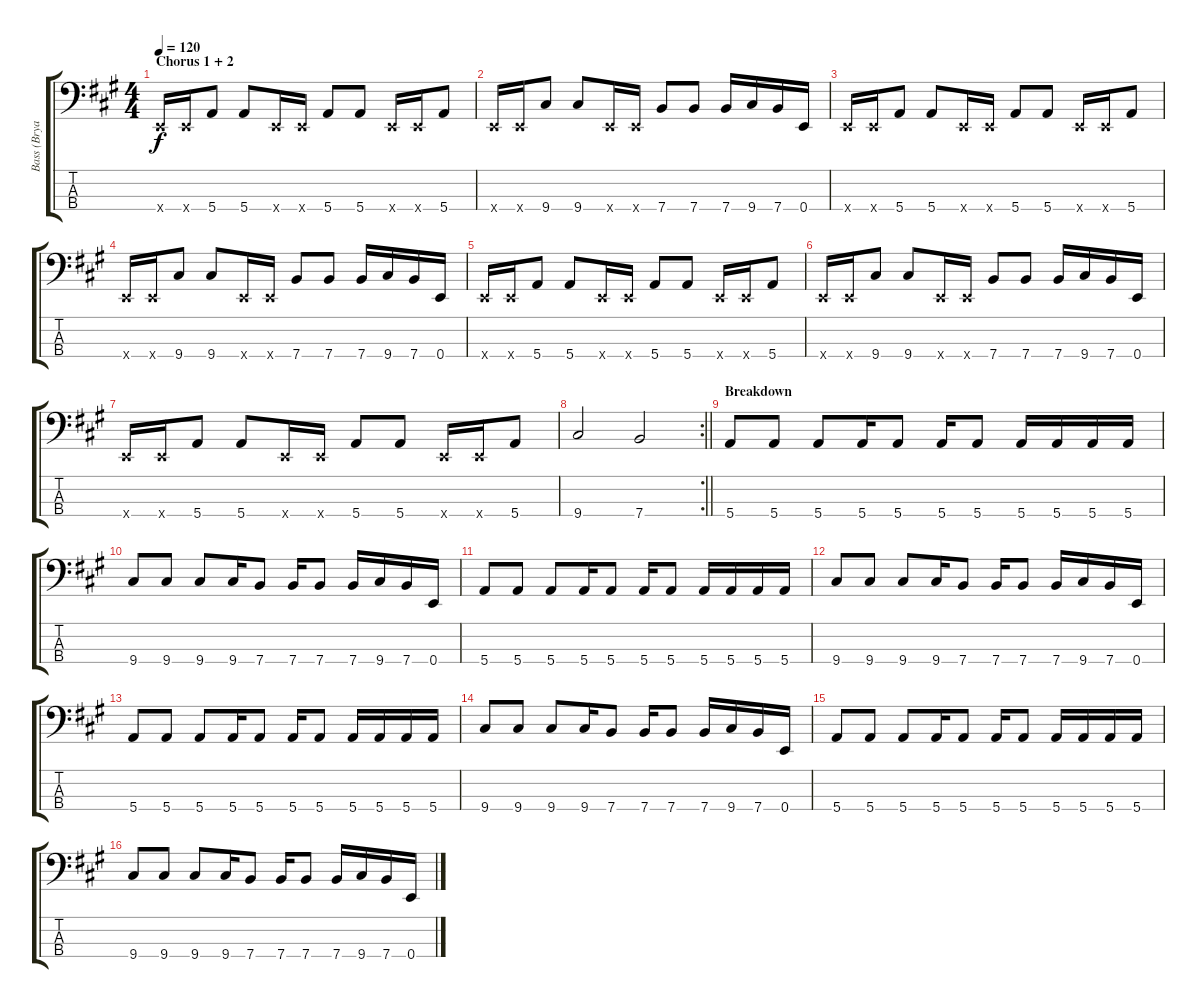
\track ("Bass (Bryan)" "Bass (Brya") {instrument electricbasspick}
\staff {score tabs}
\tuning (G2 D2 A1 E1) {hide}
\ts (4 4)
\section ("" "Chorus 1 + 2")
\tempo 120
\clef f4
\ks a
0.4{x}.16{dy f} 0.4{x}.16 5.4.8 5.4.8 0.4{x}.16 0.4{x}.16 5.4.8 5.4.8 0.4{x}.16 0.4{x}.16 5.4.8 |
0.4{x}.16 0.4{x}.16 9.4.8 9.4.8 0.4{x}.16 0.4{x}.16 7.4.8 7.4.8 7.4.16 9.4.16 7.4.16 0.4.16 |
0.4{x}.16 0.4{x}.16 5.4.8 5.4.8 0.4{x}.16 0.4{x}.16 5.4.8 5.4.8 0.4{x}.16 0.4{x}.16 5.4.8 |
0.4{x}.16 0.4{x}.16 9.4.8 9.4.8 0.4{x}.16 0.4{x}.16 7.4.8 7.4.8 7.4.16 9.4.16 7.4.16 0.4.16 |
0.4{x}.16 0.4{x}.16 5.4.8 5.4.8 0.4{x}.16 0.4{x}.16 5.4.8 5.4.8 0.4{x}.16 0.4{x}.16 5.4.8 |
0.4{x}.16 0.4{x}.16 9.4.8 9.4.8 0.4{x}.16 0.4{x}.16 7.4.8 7.4.8 7.4.16 9.4.16 7.4.16 0.4.16 |
0.4{x}.16 0.4{x}.16 5.4.8 5.4.8 0.4{x}.16 0.4{x}.16 5.4.8 5.4.8 0.4{x}.16 0.4{x}.16 5.4.8 |
\rc 2
\barLineRight lightlight
9.4.2 7.4.2 |
\section ("" "Breakdown")
5.4.8 5.4.8 5.4.8 5.4.16 5.4.8 5.4.16 5.4.8 5.4.16 5.4.16 5.4.16 5.4.16 |
9.4.8 9.4.8 9.4.8 9.4.16 7.4.8 7.4.16 7.4.8 7.4.16 9.4.16 7.4.16 0.4.16 |
5.4.8 5.4.8 5.4.8 5.4.16 5.4.8 5.4.16 5.4.8 5.4.16 5.4.16 5.4.16 5.4.16 |
9.4.8 9.4.8 9.4.8 9.4.16 7.4.8 7.4.16 7.4.8 7.4.16 9.4.16 7.4.16 0.4.16 |
5.4.8 5.4.8 5.4.8 5.4.16 5.4.8 5.4.16 5.4.8 5.4.16 5.4.16 5.4.16 5.4.16 |
9.4.8 9.4.8 9.4.8 9.4.16 7.4.8 7.4.16 7.4.8 7.4.16 9.4.16 7.4.16 0.4.16 |
5.4.8 5.4.8 5.4.8 5.4.16 5.4.8 5.4.16 5.4.8 5.4.16 5.4.16 5.4.16 5.4.16 |
9.4.8 9.4.8 9.4.8 9.4.16 7.4.8 7.4.16 7.4.8 7.4.16 9.4.16 7.4.16 0.4.16
